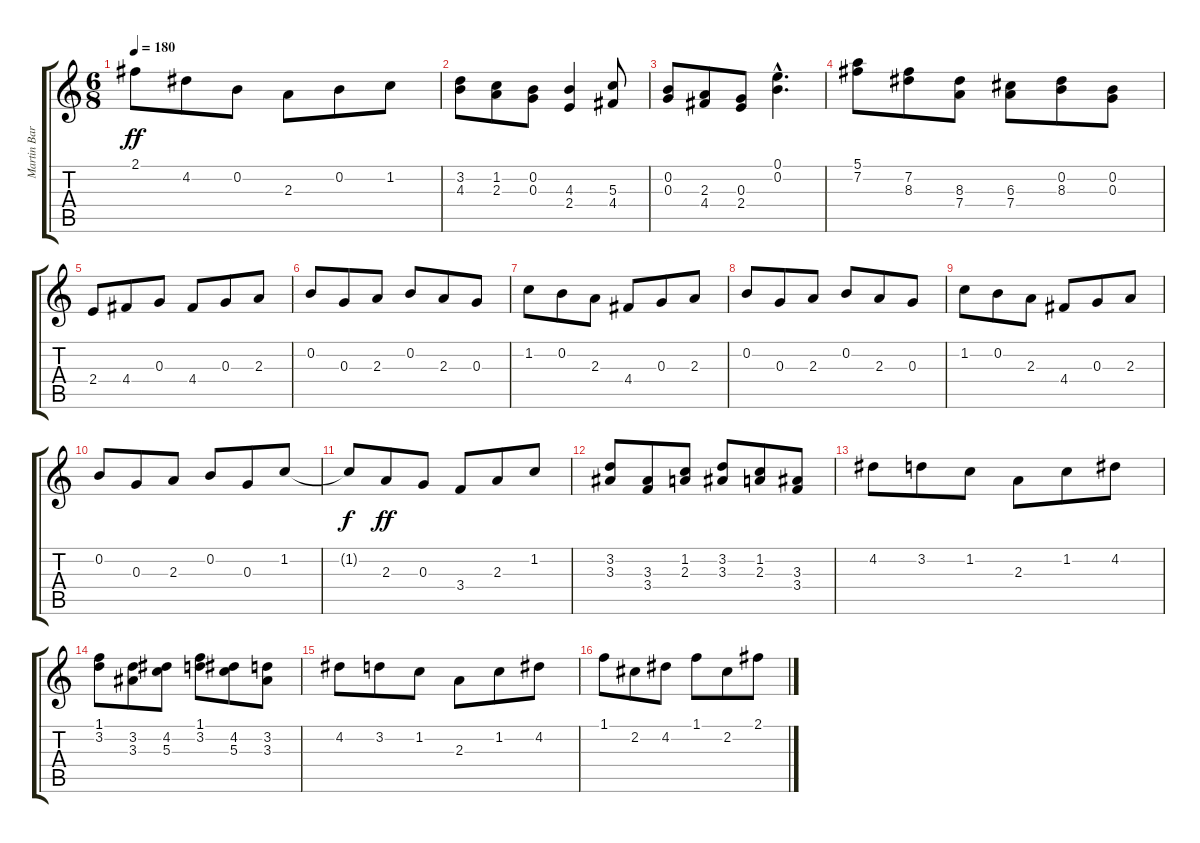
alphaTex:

\track ("Martin Barre - guitar" "Martin Bar") {instrument overdrivenguitar}
\staff {score tabs}
\tuning (E4 B3 G3 D3 A2 E2) {hide}
\ts (6 8)
\tempo 180
\clef g2
\ks c
2.1.8{dy ff} 4.2.8 0.2.8 2.3.8 0.2.8 1.2.8 |
(3.2 4.3).8 (1.2 2.3).8 (0.2 0.3).8 (4.3 2.4).4 (5.3 4.4).8 |
(0.2 0.3).8 (2.3 4.4).8 (0.3 2.4).8 (0.1{hac} 0.2{hac}).4{d} |
(5.1 7.2).8 (7.2 8.3).8 (8.3 7.4).8 (6.3 7.4).8 (0.2 8.3).8 (0.2 0.3).8 |
2.4.8 4.4.8 0.3.8 4.4.8 0.3.8 2.3.8 |
0.2.8 0.3.8 2.3.8 0.2.8 2.3.8 0.3.8 |
1.2.8 0.2.8 2.3.8 4.4.8 0.3.8 2.3.8 |
0.2.8 0.3.8 2.3.8 0.2.8 2.3.8 0.3.8 |
1.2.8 0.2.8 2.3.8 4.4.8 0.3.8 2.3.8 |
0.2.8 0.3.8 2.3.8 0.2.8 0.3.8 1.2.8 |
1.2{t}.8{dy f} 2.3.8{dy ff} 0.3.8 3.4.8 2.3.8 1.2.8 |
(3.2 3.3).8 (3.3 3.4).8 (1.2 2.3).8 (3.2 3.3).8 (1.2 2.3).8 (3.3 3.4).8 |
4.2.8 3.2.8 1.2.8 2.3.8 1.2.8 4.2.8 |
(1.1 3.2).8 (3.2 3.3).8 (4.2 5.3).8 (1.1 3.2).8 (4.2 5.3).8 (3.2 3.3).8 |
4.2.8 3.2.8 1.2.8 2.3.8 1.2.8 4.2.8 |
1.1.8 2.2.8 4.2.8 1.1.8 2.2.8 2.1.8
